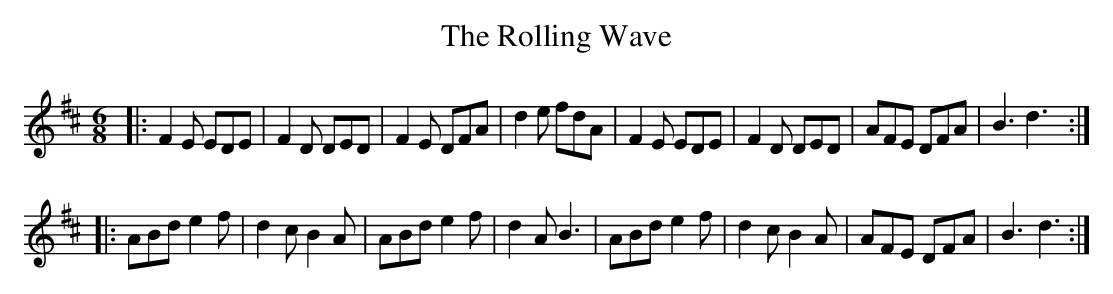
X:1
T:The Rolling Wave
M:6/8
L:1/8
K:D
|:F2E EDE|F2D DED|F2E DFA|d2e fdA|F2E EDE|F2D DED|AFE DFA|B3 d3:|
|:ABd e2f|d2c B2A|ABd e2f|d2A B3|ABd e2f|d2c B2A|AFE DFA|B3 d3:|
